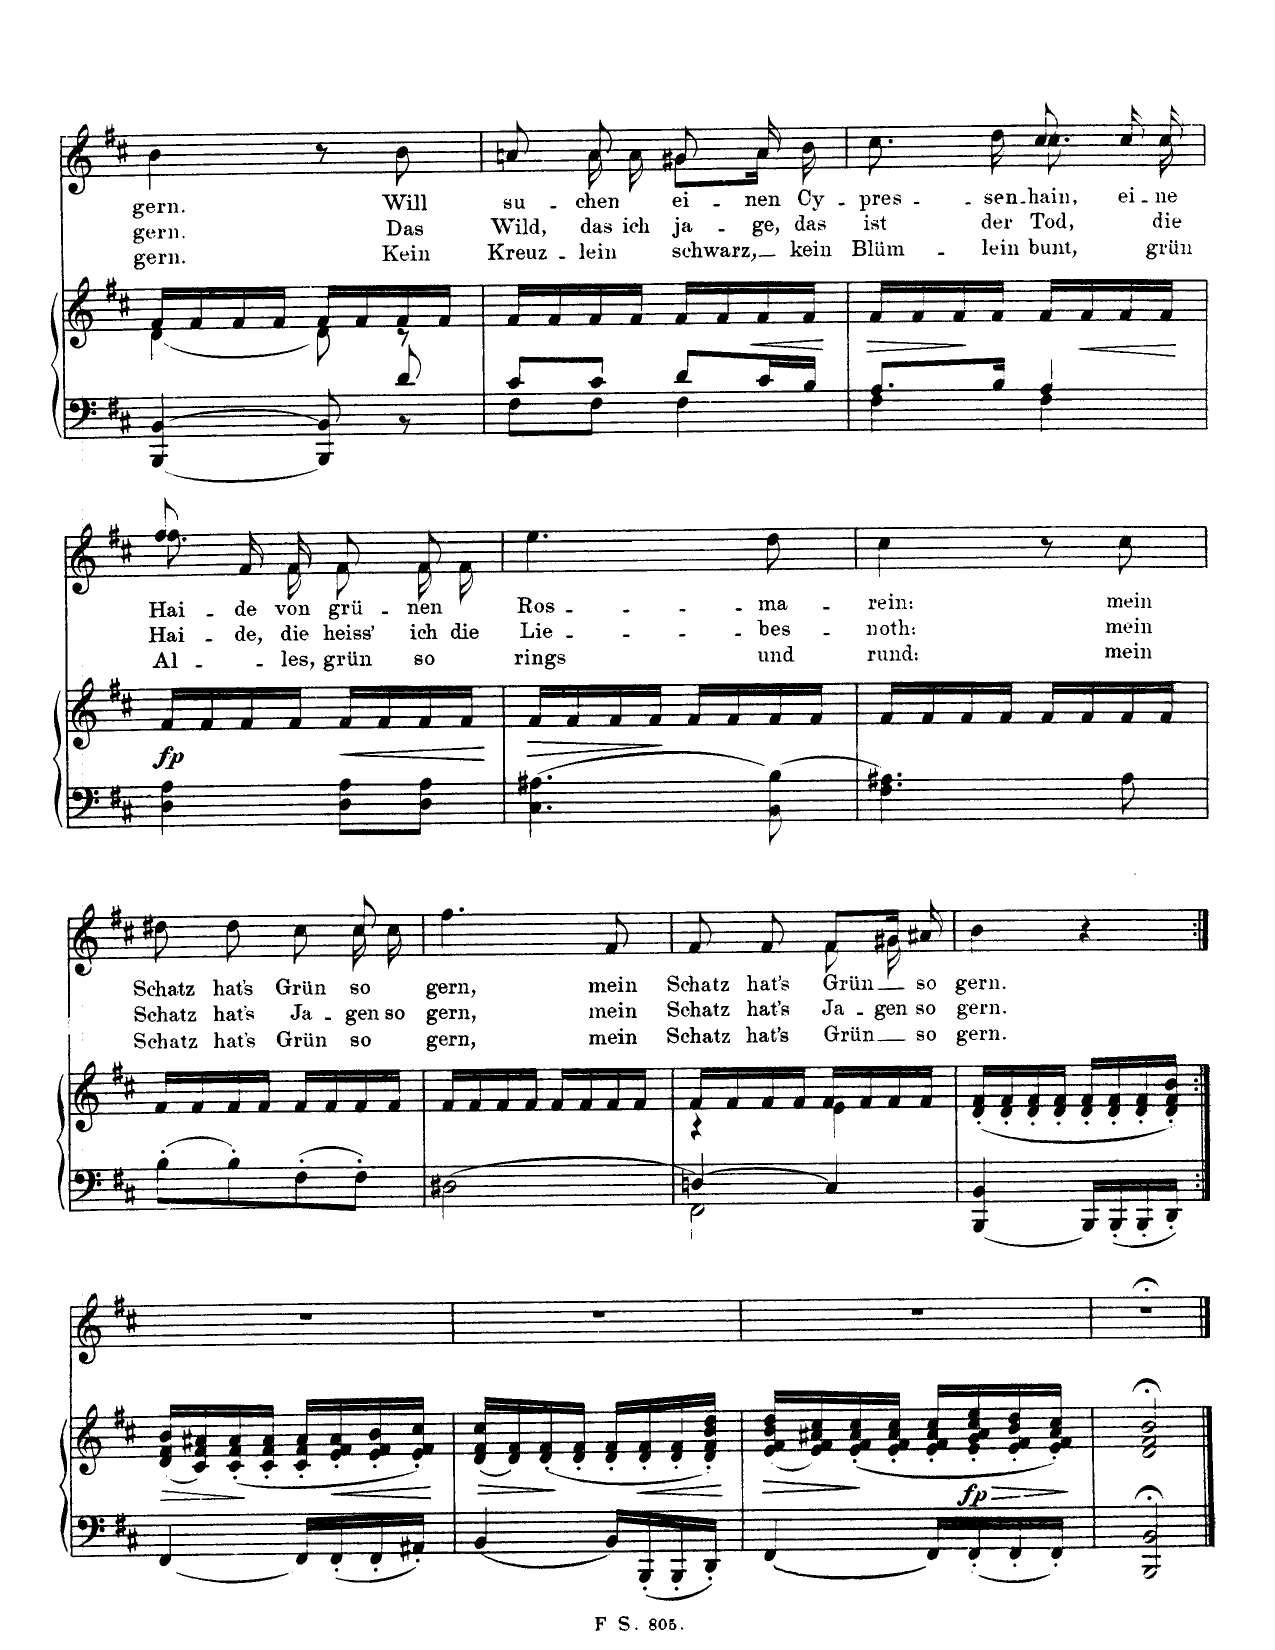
**kern	**kern	**dynam	**kern	**text	**text	**text
*part2	*part2	*part2	*part1	*part1	*part1	*part1
*staff3	*staff2	*staff2/3	*staff1	*staff1	*staff1	*staff1
*I"Pianoforte	*	*	*I"Singstimme	*	*	*
*I'Pno	*	*	*	*	*	*
*clefF4	*clefG2	*	*clefG2	*	*	*
*k[f#c#]	*k[f#c#]	*	*k[f#c#]	*	*	*
*M2/4	*M2/4	*	*M2/4	*	*	*
=13	=13	=13	=13	=13	=13	=13
*^	*^	*	*	*	*	*
[4BBB/ [4BB/	4.ryy	16f#/LL	[4d\	.	4b\	gern.	gern.	gern.
.	.	16f#/	.	.	.	.	.	.
.	.	16f#/	.	.	.	.	.	.
.	.	16f#/JJ	.	.	.	.	.	.
8BBB/] 8BB/]	.	16f#/LL	8d\]	.	8r	.	.	.
.	.	16f#/	.	.	.	.	.	.
8d/	8r	16f#/	8r	.	8b\	Will	Das	Kein
.	.	16f#/JJ	.	.	.	.	.	.
*	*	*v	*v	*	*	*	*	*
=14	=14	=14	=14	=14	=14	=14	=14
*	*	*	*	*^	*	*	*
8c#/L	8F#\L	16f#/LL	.	8an/	8ryy	su-	Wild,	Kreuz-
.	.	16f#/	.	.	.	.	.	.
8c#/J	8F#\J	16f#/	.	16a\	8a/	-chen	das	-lein
.	.	16f#/JJ	.	16a\	.	.	ich	.
8d/L	4F#\	16f#/LL	.	8g#X/	8g#\L	ei-	ja-	schwarz,
.	.	16f#/	.	.	.	.	.	.
!	!	!	!LO:HP:b	!	!	!	!	!
16c#/L	.	16f#/	<	16a/	16a\Jk	-nen	-ge,	.
16B/JJ	.	16f#/JJ	.	16b\	16ryy	Cy-	das	kein
*v	*v	*	*	*v	*v	*	*	*
.	.	[	.	.	.	.
=15	=15	=15	=15	=15	=15	=15
*^	*	*	*	*	*	*
!	!	!	!LO:HP:b	!	!	!	!
*	*	*	*	*^	*	*	*
8.A/L	4F#\	16f#/LL	>	8.cc#\	4ryy	-pres-	ist	Blüm-
.	.	16f#/	.	.	.	.	.	.
.	.	16f#/	.	.	.	.	.	.
16B/Jk	.	16f#/JJ	]	16dd\	.	-sen-	der	-lein
4A/	4F#\	16f#/LL	.	8cc#/	8.cc#\	-hain,	Tod,	bunt,
!	!	!	!LO:HP:b	!	!	!	!	!
.	.	16f#/	<	.	.	.	.	.
.	.	16f#/	.	16cc#/	.	ei-	.	.
.	.	16f#/JJ	.	16cc#/	16cc#\	-ne	die	grün
*v	*v	*	*	*v	*v	*	*	*
.	.	[	.	.	.	.
=16	=16	=16	=16	=16	=16	=16
*	*	*	*^	*	*	*
!	!	!LO:DY:b=2	!	!	!	!	!
4D\ 4A\	16f#/LL	fp	8ff#/	8.ff#\	Hai-	Hai-	Al-
.	16f#/	.	.	.	.	.	.
.	16f#/	.	16f#/	.	-de	-de,	--
.	16f#/JJ	.	16f#/	16f#\	von	die	les,
!	!	!LO:HP:b	!	!	!	!	!
8D\ 8A\L	16f#/LL	<	8f#/	8f#\	grü-	heiss'	grün
.	16f#/	.	.	.	.	.	.
8D\ 8A\J	16f#/	.	16f#\	8f#/	-nen	ich	so
.	16f#/JJ	.	16f#\	.	.	die	.
*	*	*	*v	*v	*	*	*
.	.	[	.	.	.	.
=17	=17	=17	=17	=17	=17	=17
!	!	!LO:HP:b	!	!	!	!
4.C#\ 4.A#X\	16f#/LL	>	4.ee\	Ros-	Lie-	rings
.	16f#/	.	.	.	.	.
.	16f#/	.	.	.	.	.
.	16f#/JJ	.	.	.	.	.
.	16f#/LL	]	.	.	.	.
.	16f#/	.	.	.	.	.
8BB\ 8B\	16f#/	.	8dd\	-ma-	-bes-	und
.	16f#/JJ	.	.	.	.	.
=18	=18	=18	=18	=18	=18	=18
4.F#\ 4.A#X\	16f#/LL	.	4cc#\	-rein;	-noth:	rund:
.	16f#/	.	.	.	.	.
.	16f#/	.	.	.	.	.
.	16f#/JJ	.	.	.	.	.
.	16f#/LL	.	8r	.	.	.
.	16f#/	.	.	.	.	.
8A#\	16f#/	.	8cc#\	mein	mein	mein
.	16f#/JJ	.	.	.	.	.
=19	=19	=19	=19	=19	=19	=19
*	*	*	*^	*	*	*
8B'\L	16f#/LL	.	8dd#X\	4.ryy	Schatz	Schatz	Schatz
.	16f#/	.	.	.	.	.	.
8B'\	16f#/	.	8dd#\	.	hat's	hat's	hat's
.	16f#/JJ	.	.	.	.	.	.
8F#'\	16f#/LL	.	8cc#\	.	Grün	Ja-	Grün
.	16f#/	.	.	.	.	.	.
8F#'\J	16f#/	.	16cc#\	8cc#/	so	-gen	so
.	16f#/JJ	.	16cc#\	.	.	so	.
*	*	*	*v	*v	*	*	*
=20	=20	=20	=20	=20	=20	=20
2D#X\	16f#/LL	.	4.ff#\	gern,	gern,	gern,
.	16f#/	.	.	.	.	.
.	16f#/	.	.	.	.	.
.	16f#/JJ	.	.	.	.	.
.	16f#/LL	.	.	.	.	.
.	16f#/	.	.	.	.	.
.	16f#/	.	8f#/	mein	mein	mein
.	16f#/JJ	.	.	.	.	.
=21	=21	=21	=21	=21	=21	=21
*^	*^	*	*^	*	*	*
4Dn/	2FF#\	16f#/LL	4r	.	8f#/	4ryy	Schatz	Schatz	Schatz
.	.	16f#/	.	.	.	.	.	.	.
.	.	16f#/	.	.	8f#/	.	hat's	hat's	hat's
.	.	16f#/JJ	.	.	.	.	.	.	.
4C#/	.	16f#/LL	4e\	.	8f#/L	8f#\	Grün-	Ja-	Grün
.	.	16f#/	.	.	.	.	.	.	.
.	.	16f#/	.	.	16g#X/Jk	16g#\	.	-gen	.
.	.	16f#/JJ	.	.	16a#X/	16ryy	-so	so	so
*v	*v	*	*	*	*v	*v	*	*	*
*	*v	*v	*	*	*	*	*
=22	=22	=22	=22	=22	=22	=22
[4BBB/ 4BB/	(16d/' 16f#/'LL	.	4b\	gern.	gern.	gern.
.	16d/' 16f#/'	.	.	.	.	.
.	16d/' 16f#/'	.	.	.	.	.
.	16d/' 16f#/'JJ	.	.	.	.	.
16BBB/LL]	16d/' 16f#/'LL	.	4r	.	.	.
16BBB'/	16d/' 16f#/'	.	.	.	.	.
16BBB'/	16d/' 16f#/'	.	.	.	.	.
16DD'/JJ	16d/' 16f#/' 16b/'JJ)	.	.	.	.	.
=23:|!	=23:|!	=23:|!	=23:|!	=23:|!	=23:|!	=23:|!
!	!	!LO:HP:b	!	!	!	!
[4FF#/	(16d/ 16f#/ 16b/LL	>	2r	.	.	.
.	16c#/ 16f#/ 16a#X/)	.	.	.	.	.
.	(16c#/' 16f#/' 16a#/'	.	.	.	.	.
.	16c#/' 16f#/' 16a#/'JJ	]	.	.	.	.
16FF#/LL]	16c#/' 16f#/' 16a#/'LL	.	.	.	.	.
!	!	!LO:HP:b	!	!	!	!
16FF#'/	16e/' 16f#/' 16a#/'	<	.	.	.	.
16FF#'/	16e/' 16f#/' 16b/'	.	.	.	.	.
16AA#X'/JJ	16e/' 16f#/' 16cc#/'JJ)	.	.	.	.	.
.	.	[	.	.	.	.
=24	=24	=24	=24	=24	=24	=24
!	!	!LO:HP:b	!	!	!	!
[4BB/	(16d/ 16f#/ 16cc#/LL	>	2r	.	.	.
.	16d/ 16f#/)	.	.	.	.	.
.	(16d/' 16f#/'	.	.	.	.	.
.	16d/' 16f#/'JJ	]	.	.	.	.
16BB/LL]	16d/' 16f#/'LL	.	.	.	.	.
!	!	!LO:HP:b	!	!	!	!
16BBB'/	16d/' 16f#/'	<	.	.	.	.
16BBB'/	16d/' 16f#/'	.	.	.	.	.
16DD'/JJ	16d/' 16f#/' 16b/' 16dd/'JJ)	.	.	.	.	.
.	.	[	.	.	.	.
=25	=25	=25	=25	=25	=25	=25
!	!	!LO:HP:b	!	!	!	!
[4FF#/	(16e/ 16f#/ 16b/ 16dd/LL	>	2r	.	.	.
.	16e/ 16f#/ 16a#X/ 16cc#/)	.	.	.	.	.
.	(16e/' 16f#/' 16a#/' 16cc#/'	.	.	.	.	.
.	16e/' 16f#/' 16a#/' 16cc#/'JJ	]	.	.	.	.
16FF#/LL]	16e/' 16f#/' 16a#/' 16cc#/'LL	.	.	.	.	.
!	!	!LO:HP:b	!	!	!	!
!	!	!LO:DY:n=1:b=2	!	!	!	!
16FF#'/	16e/' 16g/' 16a#/' 16cc#/' 16ee/'	> fp	.	.	.	.
16FF#'/	16e/' 16f#/' 16b/' 16dd/'	.	.	.	.	.
16FF#'/JJ	16e/' 16f#/' 16a#/' 16cc#/'JJ)	.	.	.	.	.
.	.	]	.	.	.	.
=26	=26	=26	=26	=26	=26	=26
2BBB/;< 2BB/;<	2d/;< 2f#/;< 2b/;<	.	2r;<	.	.	.
==	==	==	==	==	==	==
*-	*-	*-	*-	*-	*-	*-
